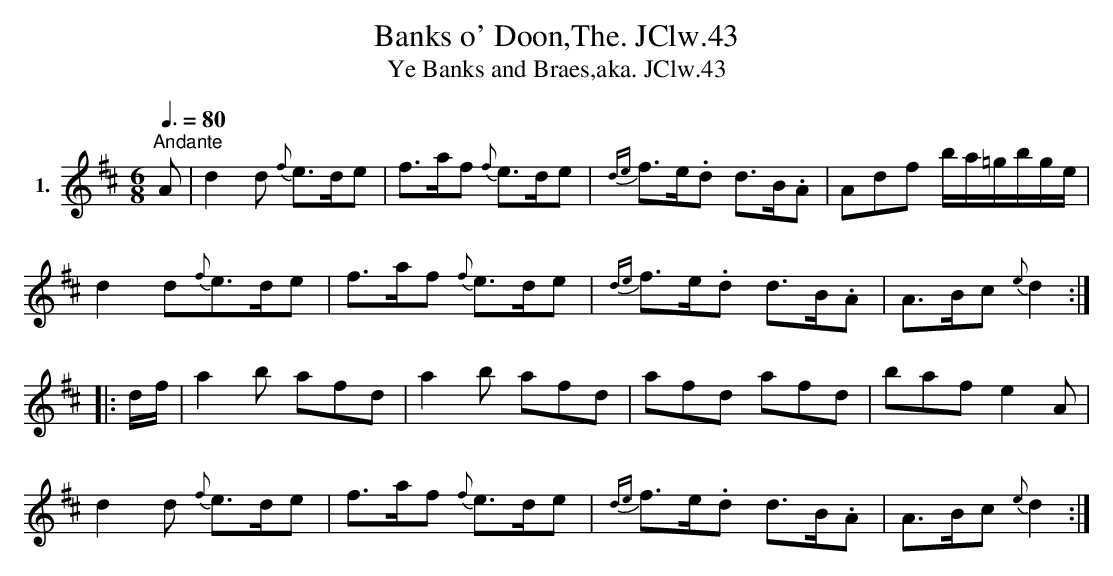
X:1
T:Banks o' Doon,The. JClw.43
T:Ye Banks and Braes,aka. JClw.43
M:6/8
L:1/8
Q:3/8=80
K:D
V:1 clef=treble name="1."
[V:1] "^Andante"A|d2d {f}e>de|f>af {f}e>de|{de}f>e.d d>B.A|Adf b/a/=g/b/g/e/|!
d2d{f}e>de|f>af {f}e>de|{de}f>e.d d>B.A|A>Bc{e}d2:|!
|:d/f/|a2b afd|a2b afd|afd afd|baf e2A|!
d2d {f}e>de|f>af {f}e>de|{de}f>e.d d>B.A|A>Bc{e}d2:|
